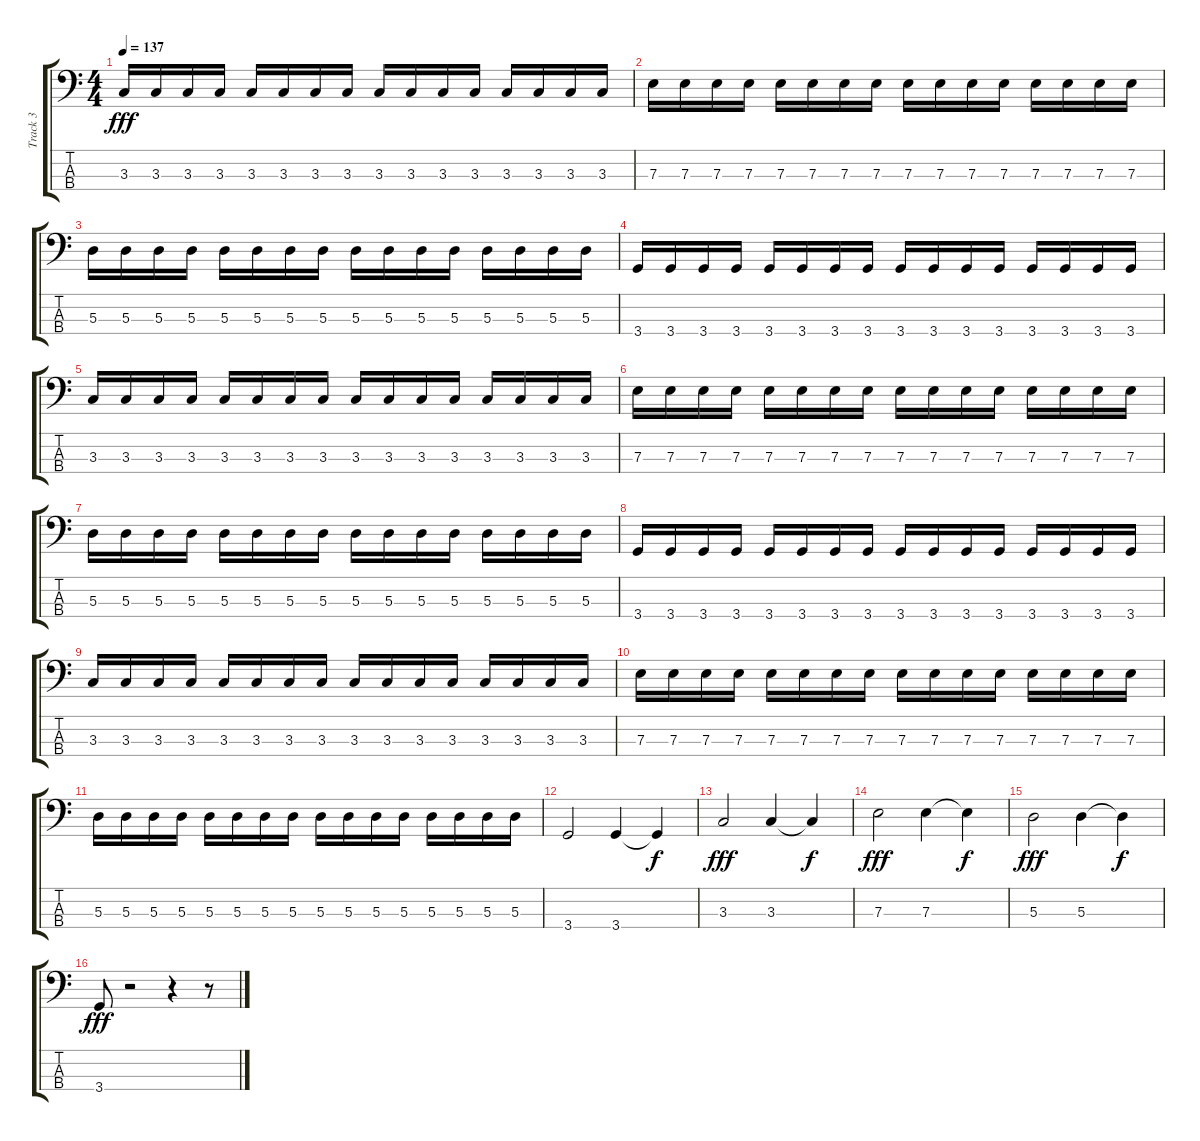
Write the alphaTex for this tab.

\track ("Track 3" "Track 3") {instrument electricbasspick}
\staff {score tabs}
\tuning (G2 D2 A1 E1) {hide}
\ts (4 4)
\tempo 137
\clef f4
\ks c
3.3.16{dy fff} 3.3.16 3.3.16 3.3.16 3.3.16 3.3.16 3.3.16 3.3.16 3.3.16 3.3.16 3.3.16 3.3.16 3.3.16 3.3.16 3.3.16 3.3.16 |
7.3.16 7.3.16 7.3.16 7.3.16 7.3.16 7.3.16 7.3.16 7.3.16 7.3.16 7.3.16 7.3.16 7.3.16 7.3.16 7.3.16 7.3.16 7.3.16 |
5.3.16 5.3.16 5.3.16 5.3.16 5.3.16 5.3.16 5.3.16 5.3.16 5.3.16 5.3.16 5.3.16 5.3.16 5.3.16 5.3.16 5.3.16 5.3.16 |
3.4.16 3.4.16 3.4.16 3.4.16 3.4.16 3.4.16 3.4.16 3.4.16 3.4.16 3.4.16 3.4.16 3.4.16 3.4.16 3.4.16 3.4.16 3.4.16 |
3.3.16 3.3.16 3.3.16 3.3.16 3.3.16 3.3.16 3.3.16 3.3.16 3.3.16 3.3.16 3.3.16 3.3.16 3.3.16 3.3.16 3.3.16 3.3.16 |
7.3.16 7.3.16 7.3.16 7.3.16 7.3.16 7.3.16 7.3.16 7.3.16 7.3.16 7.3.16 7.3.16 7.3.16 7.3.16 7.3.16 7.3.16 7.3.16 |
5.3.16 5.3.16 5.3.16 5.3.16 5.3.16 5.3.16 5.3.16 5.3.16 5.3.16 5.3.16 5.3.16 5.3.16 5.3.16 5.3.16 5.3.16 5.3.16 |
3.4.16 3.4.16 3.4.16 3.4.16 3.4.16 3.4.16 3.4.16 3.4.16 3.4.16 3.4.16 3.4.16 3.4.16 3.4.16 3.4.16 3.4.16 3.4.16 |
3.3.16 3.3.16 3.3.16 3.3.16 3.3.16 3.3.16 3.3.16 3.3.16 3.3.16 3.3.16 3.3.16 3.3.16 3.3.16 3.3.16 3.3.16 3.3.16 |
7.3.16 7.3.16 7.3.16 7.3.16 7.3.16 7.3.16 7.3.16 7.3.16 7.3.16 7.3.16 7.3.16 7.3.16 7.3.16 7.3.16 7.3.16 7.3.16 |
5.3.16 5.3.16 5.3.16 5.3.16 5.3.16 5.3.16 5.3.16 5.3.16 5.3.16 5.3.16 5.3.16 5.3.16 5.3.16 5.3.16 5.3.16 5.3.16 |
3.4.2 3.4.4 3.4{t}.4{dy f} |
3.3.2{dy fff} 3.3.4 3.3{t}.4{dy f} |
7.3.2{dy fff} 7.3.4 7.3{t}.4{dy f} |
5.3.2{dy fff} 5.3.4 5.3{t}.4{dy f} |
3.4.8{dy fff} r.2 r.4 r.8
